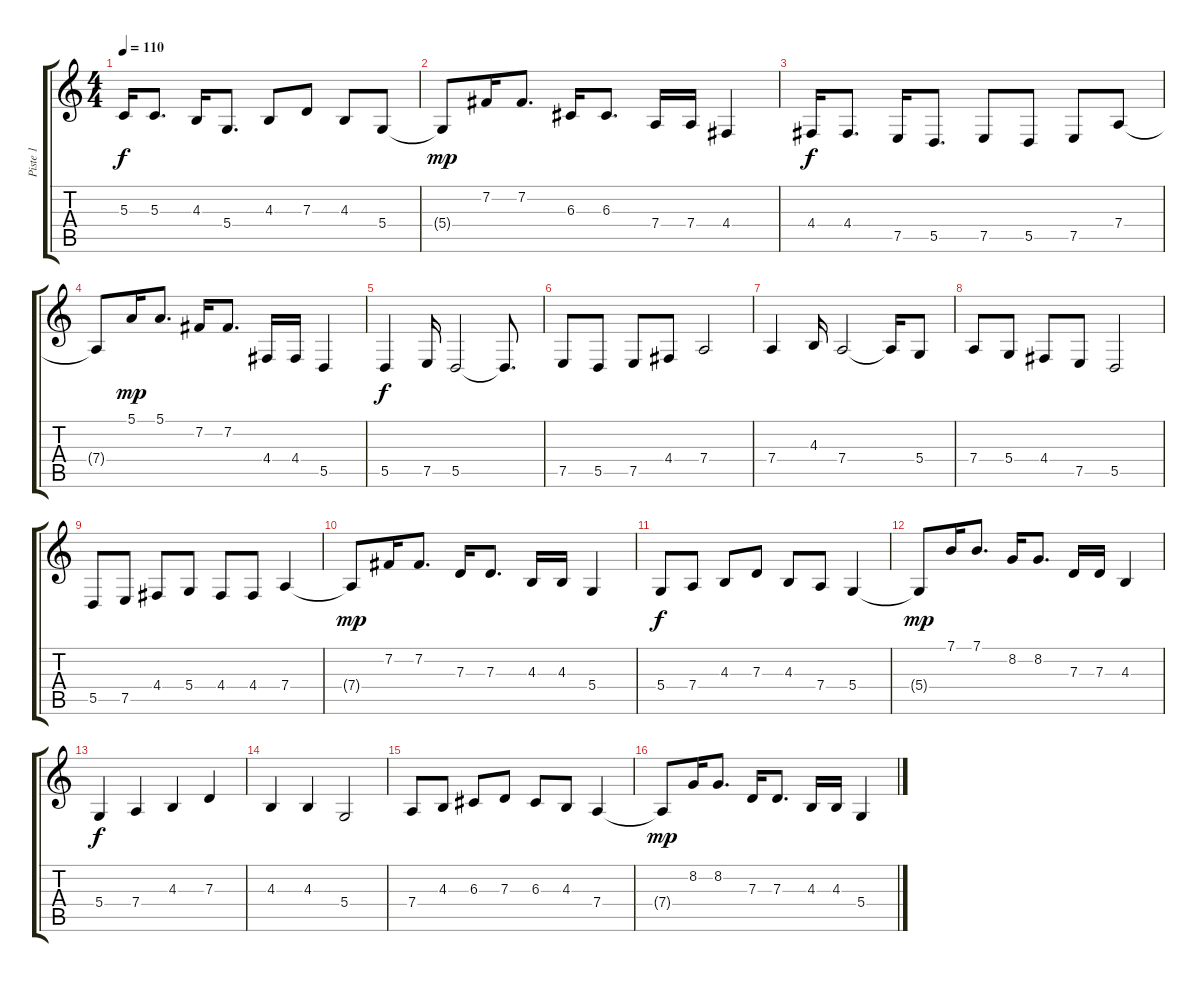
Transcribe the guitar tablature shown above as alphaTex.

\track ("Piste 1" "Piste 1") {instrument altosax}
\staff {score tabs}
\tuning (E4 B3 G3 D3 A2 E2) {hide}
\ts (4 4)
\tempo 110
\clef g2
\ks c
5.3.16{dy f} 5.3.8{d} 4.3.16 5.4.8{d} 4.3.8 7.3.8 4.3.8 5.4.8 |
5.4{t}.8{dy mp} 7.2.16 7.2.8{d} 6.3.16 6.3.8{d} 7.4.16 7.4.16 4.4.4 |
4.4.16{dy f} 4.4.8{d} 7.5.16 5.5.8{d} 7.5.8 5.5.8 7.5.8 7.4.8 |
7.4{t}.8 5.1.16{dy mp} 5.1.8{d} 7.2.16 7.2.8{d} 4.4.16 4.4.16 5.5.4 |
5.5.4{dy f} 7.5.16 5.5.2 5.5{t}.8{d} |
7.5.8 5.5.8 7.5.8 4.4.8 7.4.2 |
7.4.4 4.3.16 7.4.2 7.4{t}.16 5.4.8 |
7.4.8 5.4.8 4.4.8 7.5.8 5.5.2 |
5.5.8 7.5.8 4.4.8 5.4.8 4.4.8 4.4.8 7.4.4 |
7.4{t}.8{dy mp} 7.2.16 7.2.8{d} 7.3.16 7.3.8{d} 4.3.16 4.3.16 5.4.4 |
5.4.8{dy f} 7.4.8 4.3.8 7.3.8 4.3.8 7.4.8 5.4.4 |
5.4{t}.8{dy mp} 7.1.16 7.1.8{d} 8.2.16 8.2.8{d} 7.3.16 7.3.16 4.3.4 |
5.4.4{dy f} 7.4.4 4.3.4 7.3.4 |
4.3.4 4.3.4 5.4.2 |
7.4.8 4.3.8 6.3.8 7.3.8 6.3.8 4.3.8 7.4.4 |
7.4{t}.8{dy mp} 8.2.16 8.2.8{d} 7.3.16 7.3.8{d} 4.3.16 4.3.16 5.4.4
